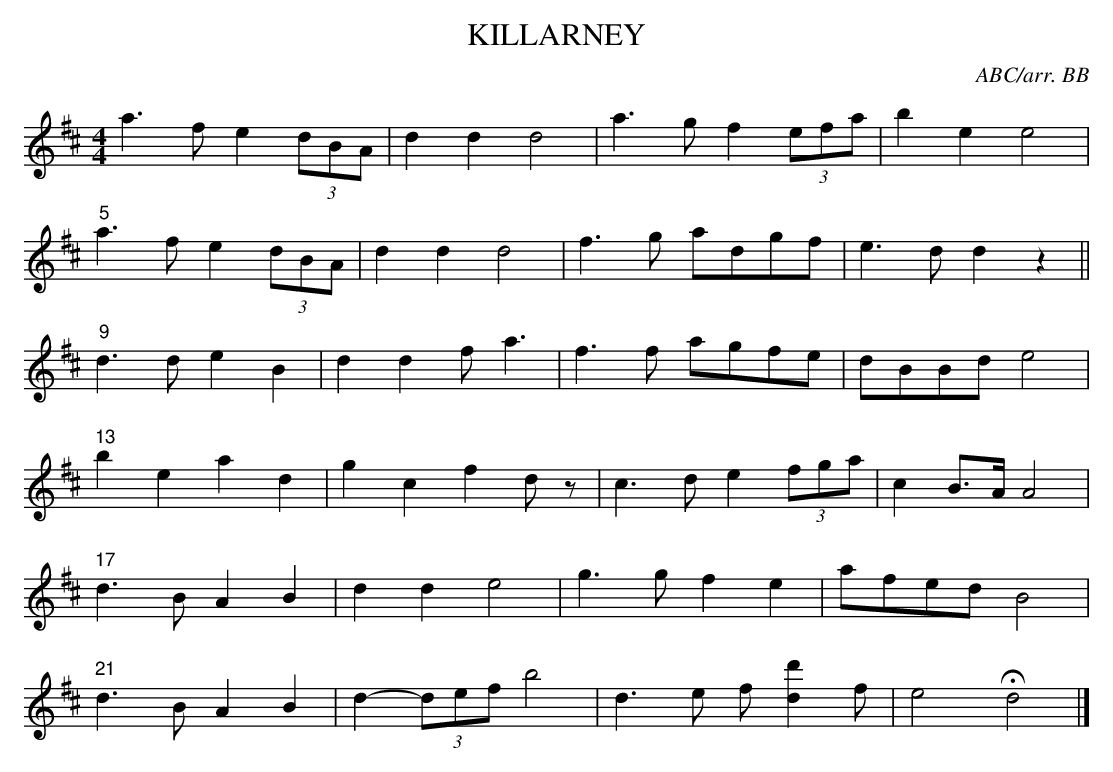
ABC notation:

X:1
T:KILLARNEY
C:ABC/arr. BB
L:1/8
M:4/4
K:D
a3f e2 (3dBA|d2 d2 d4|a3g f2 (3efa|b2 e2 e4|
"5"a3f e2 (3dBA|d2 d2 d4|f3g adgf|e3d d2z2||
"9"d3d e2B2|d2d2 fa3|f3f agfe|dBBd e4|
"13"b2e2 a2d2|g2c2 f2dz|c3d e2 (3fga|c2 B>A A4|
"17"d3B A2B2|d2d2 e4|g3g f2e2|afed B4|
"21"d3B A2B2|d2-(3def b4|d3e f[d'2d2]f|e4 Hd4|]
